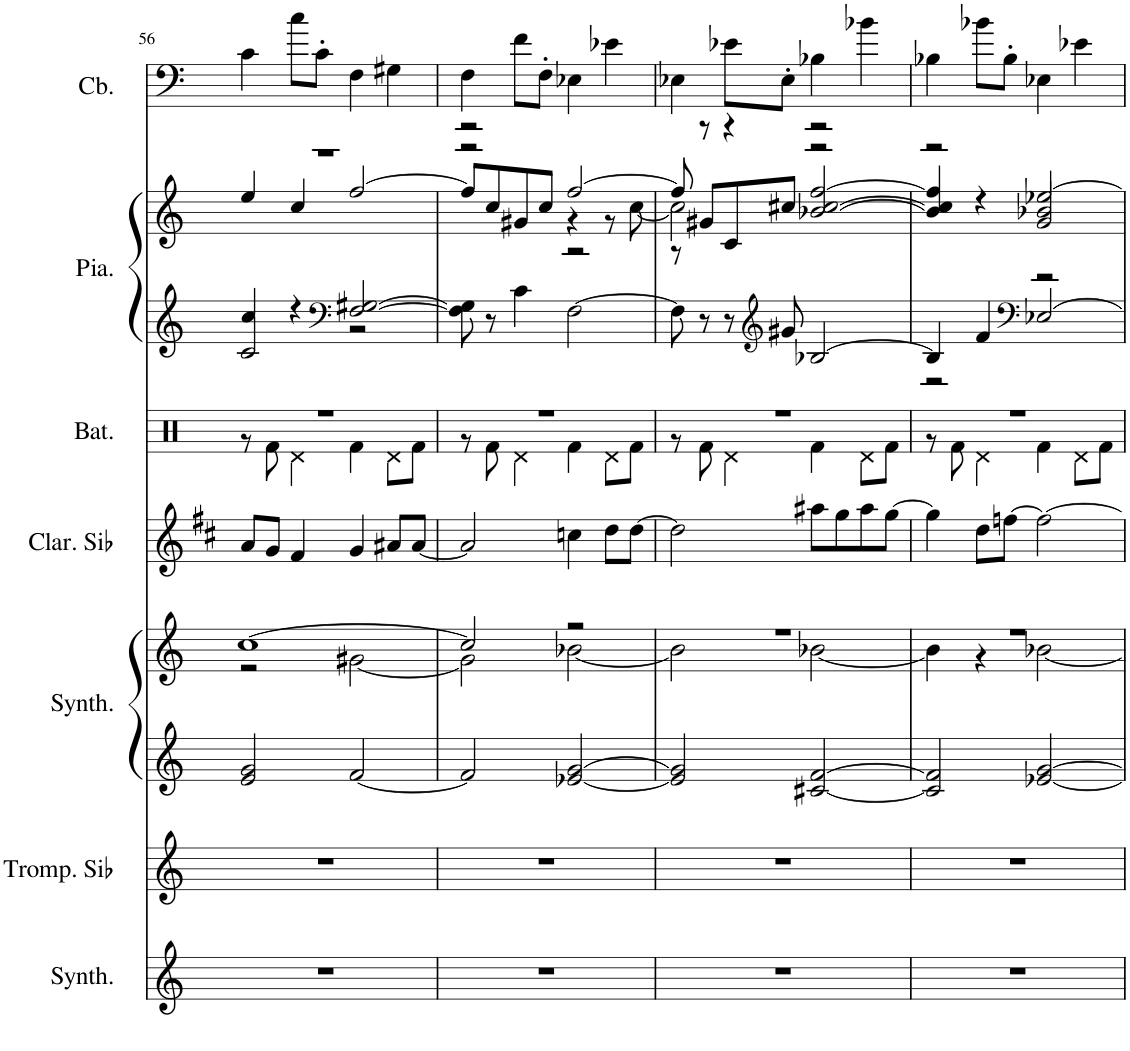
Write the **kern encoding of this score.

**kern	**kern	**kern	**kern	**kern	**kern	**kern	**kern	**kern
*part7	*part6	*part5	*part5	*part4	*part3	*part2	*part2	*part1
*staff9	*staff8	*staff7	*staff6	*staff5	*staff4	*staff3	*staff2	*staff1
*I"Synthétiseur de cuivres, Synth Brass 1	*I"Trompette en Sib, Trumpet	*I"Synthétiseur d'instruments à cordes, Synth Strings 2	*	*I"Clarinette en Sib	*I"Batterie	*I"Piano, Bright Acoustic Piano	*	*I"Contrebasse, Acoustic Bass
*I'Synth.	*I'Tromp. Sib	*I'Synth.	*	*I'Clar. Sib	*I'Bat.	*I'Pia.	*	*I'Cb.
!!LO:PB:g=z
*clefG2	*clefG2	*clefG2	*clefG2	*clefG2	*clefX	*clefG2	*clefG2	*clefF4
*	*Trd1c2	*	*	*Trd1c2	*	*	*	*Trd7c12
*k[]	*k[]	*k[]	*k[]	*k[f#c#]	*k[]	*k[]	*k[]	*k[]
*M4/4	*M4/4	*M4/4	*M4/4	*M4/4	*M4/4	*M4/4	*M4/4	*M4/4
=56	=56	=56	=56	=56	=56	=56	=56	=56
*	*	*	*^	*	*^	*^	*^	*
1r	1r	2e/ 2g/	[1cc	2r	8a/L	1r	8r	4cc/	2c/	1r	4ee/	4c\
.	.	.	.	.	8g/J	.	8Rf\	.	.	.	.	.
.	.	.	.	.	4f#/	.	4Rd\	4r	.	.	4cc/	8cc\L
.	.	.	.	.	.	.	.	.	.	.	.	8c'\J
*	*	*	*	*	*	*	*	*clefF4	*	*	*	*
.	.	[2f/	.	[2g#X\	4g/	.	4Rf\	[2F/ [2G#X/	2r	.	[2ff/	4F\
.	.	.	.	.	8a#X/L	.	8Rd\L	.	.	.	.	4G#X\
.	.	.	.	.	[8a#/J	.	8Rf\J	.	.	.	.	.
*	*	*	*	*	*	*	*	*v	*v	*	*	*
=57	=57	=57	=57	=57	=57	=57	=57	=57	=57	=57	=57
*	*	*	*	*	*	*	*	*	*	*^	*
1r	1r	2f/]	2cc/]	2g#\]	2a#/]	1r	8r	8F\] 8G#\]	2r	2r	8ff/L]	4F\
.	.	.	.	.	.	.	8Rf\	8r	.	.	8cc/	.
.	.	.	.	.	.	.	4Rd\	4c\	.	.	8g#X/	8f\L
.	.	.	.	.	.	.	.	.	.	.	8cc/J	8F'\J
.	.	[2e-X/ [2g/	2r	[2b-X\	4ccn\	.	4Rf\	[2F\	[2ff/	4r	2r	4E-X\
.	.	.	.	.	8dd\L	.	8Rd\L	.	.	8r	.	4e-X\
.	.	.	.	.	[8dd\J	.	8Rf\J	.	.	[8cc\	.	.
=58	=58	=58	=58	=58	=58	=58	=58	=58	=58	=58	=58	=58
1r	1r	2e-/] 2g/]	1r	2b-\]	2dd\]	1r	8r	8F\]	8ff/]	2cc\]	8r	4E-X\
.	.	.	.	.	.	.	8Rf\	8r	8r	.	8g#X/L	.
.	.	.	.	.	.	.	4Rd\	8r	4r	.	8c/	8e-X\L
*	*	*	*	*	*	*	*	*clefG2	*	*	*	*
.	.	.	.	.	.	.	.	8g#X/	.	.	8cc#X/J	8E-'\J
.	.	[2c#X/ [2f/	.	[2b-X\	8aa#X\L	.	4Rf\	[2B-X/	2r	2r	[2b-X/ [2cc#/ [2ff/	4B-X\
.	.	.	.	.	8gg\	.	.	.	.	.	.	.
.	.	.	.	.	8aa#\	.	8Rd\L	.	.	.	.	4b-X\
.	.	.	.	.	[8gg\J	.	8Rf\J	.	.	.	.	.
*	*	*	*	*	*	*	*	*	*	*v	*v	*
=59	=59	=59	=59	=59	=59	=59	=59	=59	=59	=59	=59
*	*	*	*	*	*	*	*	*^	*	*	*
1r	1r	2c#/] 2f/]	1r	4b-\]	4gg\]	1r	8r	4B-/]	2r	2r	4b-/] 4cc#/] 4ff/]	4B-X\
.	.	.	.	.	.	.	8Rf\	.	.	.	.	.
.	.	.	.	4r	8dd\L	.	4Rd\	4f/	.	.	4r	8b-X\L
.	.	.	.	.	[8ffn\J	.	.	.	.	.	.	8B-'\J
*	*	*	*	*	*	*	*	*clefF4	*	*	*	*
.	.	[2e-X/ [2g/	.	[2b-X\	2ff\_	.	4Rf\	2r	[2E-X/	[2ee-X/	2g/ 2b-X/	4E-X\
.	.	.	.	.	.	.	8Rd\L	.	.	.	.	4e-X\
.	.	.	.	.	.	.	8Rf\J	.	.	.	.	.
*	*	*	*	*	*	*v	*v	*	*	*	*	*
*	*	*	*	*	*	*	*v	*v	*	*	*
*	*	*	*v	*v	*	*	*	*v	*v	*
=	=	=	=	=	=	=	=	=
*-	*-	*-	*-	*-	*-	*-	*-	*-
